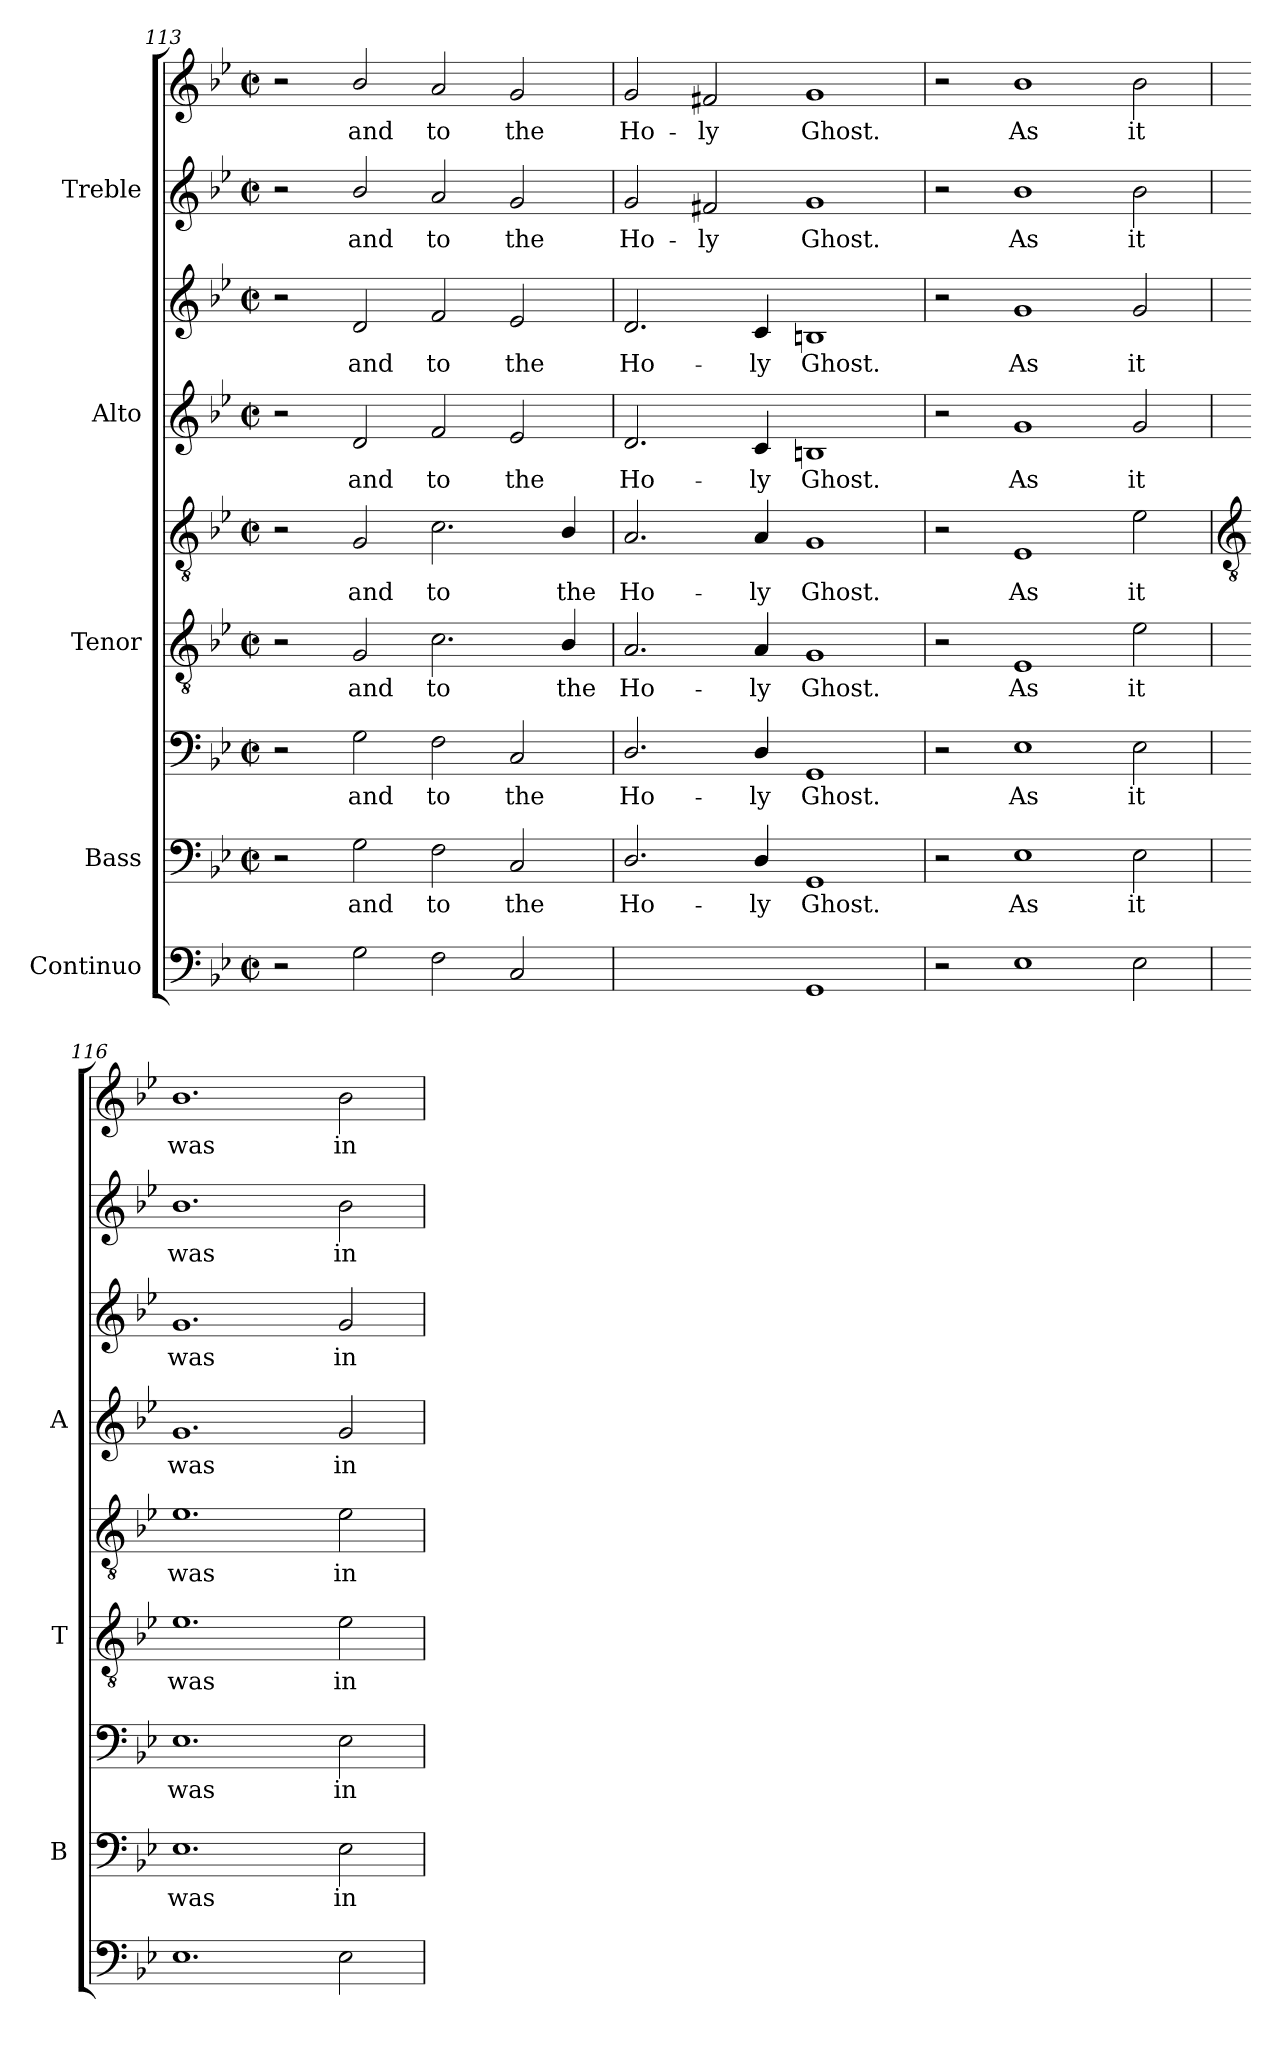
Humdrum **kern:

**kern	**text	**kern	**text	**kern	**text	**kern	**text	**kern	**text	**kern	**text	**kern	**text	**kern	**text	**kern	**text
*part5	*part5	*part4	*part4	*part4	*part4	*part3	*part3	*part3	*part3	*part2	*part2	*part2	*part2	*part1	*part1	*part1	*part1
*staff9	*staff9	*staff8	*staff8	*staff7	*staff7	*staff6	*staff6	*staff5	*staff5	*staff4	*staff4	*staff3	*staff3	*staff2	*staff2	*staff1	*staff1
*I"Continuo	*	*I"Bass	*	*	*	*I"Tenor	*	*	*	*I"Alto	*	*	*	*I"Treble	*	*	*
*	*	*I'B	*	*	*	*I'T	*	*	*	*I'A	*	*	*	*	*	*	*
*clefF4	*	*clefF4	*	*clefF4	*	*clefGv2	*	*clefGv2	*	*clefG2	*	*clefG2	*	*clefG2	*	*clefG2	*
*k[b-e-]	*	*k[b-e-]	*	*k[b-e-]	*	*k[b-e-]	*	*k[b-e-]	*	*k[b-e-]	*	*k[b-e-]	*	*k[b-e-]	*	*k[b-e-]	*
*B-:	*	*B-:	*	*B-:	*	*B-:	*	*B-:	*	*B-:	*	*B-:	*	*B-:	*	*B-:	*
*M4/2	*	*M4/2	*	*M4/2	*	*M4/2	*	*M4/2	*	*M4/2	*	*M4/2	*	*M4/2	*	*M4/2	*
*met(c|)	*	*met(c|)	*	*met(c|)	*	*met(c|)	*	*met(c|)	*	*met(c|)	*	*met(c|)	*	*met(c|)	*	*met(c|)	*
=113	=113	=113	=113	=113	=113	=113	=113	=113	=113	=113	=113	=113	=113	=113	=113	=113	=113
2r	.	2r	.	2r	.	2r	.	2r	.	2r	.	2r	.	2r	.	2r	.
!	!	!	!LO:LY:b	!	!LO:LY:b	!	!LO:LY:b	!	!LO:LY:b	!	!LO:LY:b	!	!LO:LY:b	!	!LO:LY:b	!	!LO:LY:b
2G	.	2G	and	2G	and	2G	and	2G	and	2d	and	2d	and	2b-/	and	2b-/	and
!	!	!	!LO:LY:b	!	!LO:LY:b	!	!LO:LY:b	!	!LO:LY:b	!	!LO:LY:b	!	!LO:LY:b	!	!LO:LY:b	!	!LO:LY:b
2F	.	2F	to	2F	to	2.c	to	2.c	to	2f	to	2f	to	2a	to	2a	to
!	!	!	!LO:LY:b	!	!LO:LY:b	!	!	!	!	!	!LO:LY:b	!	!LO:LY:b	!	!LO:LY:b	!	!LO:LY:b
2C	.	2C	the	2C	the	.	.	.	.	2e-	the	2e-	the	2g	the	2g	the
!	!	!	!	!	!	!	!LO:LY:b	!	!LO:LY:b	!	!	!	!	!	!	!	!
.	.	.	.	.	.	4B-/	the	4B-/	the	.	.	.	.	.	.	.	.
=114	=114	=114	=114	=114	=114	=114	=114	=114	=114	=114	=114	=114	=114	=114	=114	=114	=114
!	!LO:LY:b	!	!LO:LY:b	!	!LO:LY:b	!	!LO:LY:b	!	!LO:LY:b	!	!LO:LY:b	!	!LO:LY:b	!	!LO:LY:b	!	!LO:LY:b
[2D/yy	4	2.D/	Ho-	2.D/	Ho-	2.A	Ho-	2.A	Ho-	2.d	Ho-	2.d	Ho-	2g	Ho-	2g	Ho-
!	!LO:LY:b	!	!	!	!	!	!	!	!	!	!	!	!	!	!LO:LY:b	!	!LO:LY:b
2D/yy]	3	.	.	.	.	.	.	.	.	.	.	.	.	2f#X	-ly	2f#X	-ly
!	!	!	!LO:LY:b	!	!LO:LY:b	!	!LO:LY:b	!	!LO:LY:b	!	!LO:LY:b	!	!LO:LY:b	!	!	!	!
.	.	4D/	-ly	4D/	-ly	4A	-ly	4A	-ly	4c	-ly	4c	-ly	.	.	.	.
!	!	!	!LO:LY:b	!	!LO:LY:b	!	!LO:LY:b	!	!LO:LY:b	!	!LO:LY:b	!	!LO:LY:b	!	!LO:LY:b	!	!LO:LY:b
1GG	.	1GG	Ghost.	1GG	Ghost.	1G	Ghost.	1G	Ghost.	1Bn	Ghost.	1Bn	Ghost.	1g	Ghost.	1g	Ghost.
=115	=115	=115	=115	=115	=115	=115	=115	=115	=115	=115	=115	=115	=115	=115	=115	=115	=115
2r	.	2r	.	2r	.	2r	.	2r	.	2r	.	2r	.	2r	.	2r	.
!	!	!	!LO:LY:b	!	!LO:LY:b	!	!LO:LY:b	!	!LO:LY:b	!	!LO:LY:b	!	!LO:LY:b	!	!LO:LY:b	!	!LO:LY:b
1E-	.	1E-	As	1E-	As	1E-	As	1E-	As	1g	As	1g	As	1b-	As	1b-	As
!	!	!	!LO:LY:b	!	!LO:LY:b	!	!LO:LY:b	!	!LO:LY:b	!	!LO:LY:b	!	!LO:LY:b	!	!LO:LY:b	!	!LO:LY:b
2E-	.	2E-	it	2E-	it	2e-	it	2e-	it	2g	it	2g	it	2b-	it	2b-	it
!!LO:LB:g=z
=116	=116	=116	=116	=116	=116	=116	=116	=116	=116	=116	=116	=116	=116	=116	=116	=116	=116
*	*	*	*	*	*	*	*	*clefGv2	*	*	*	*	*	*	*	*	*
!	!	!	!LO:LY:b	!	!LO:LY:b	!	!LO:LY:b	!	!LO:LY:b	!	!LO:LY:b	!	!LO:LY:b	!	!LO:LY:b	!	!LO:LY:b
1.E-	.	1.E-	was	1.E-	was	1.e-	was	1.e-	was	1.g	was	1.g	was	1.b-	was	1.b-	was
!	!	!	!LO:LY:b	!	!LO:LY:b	!	!LO:LY:b	!	!LO:LY:b	!	!LO:LY:b	!	!LO:LY:b	!	!LO:LY:b	!	!LO:LY:b
2E-	.	2E-	in	2E-	in	2e-	in	2e-	in	2g	in	2g	in	2b-	in	2b-	in
=	=	=	=	=	=	=	=	=	=	=	=	=	=	=	=	=	=
*-	*-	*-	*-	*-	*-	*-	*-	*-	*-	*-	*-	*-	*-	*-	*-	*-	*-
